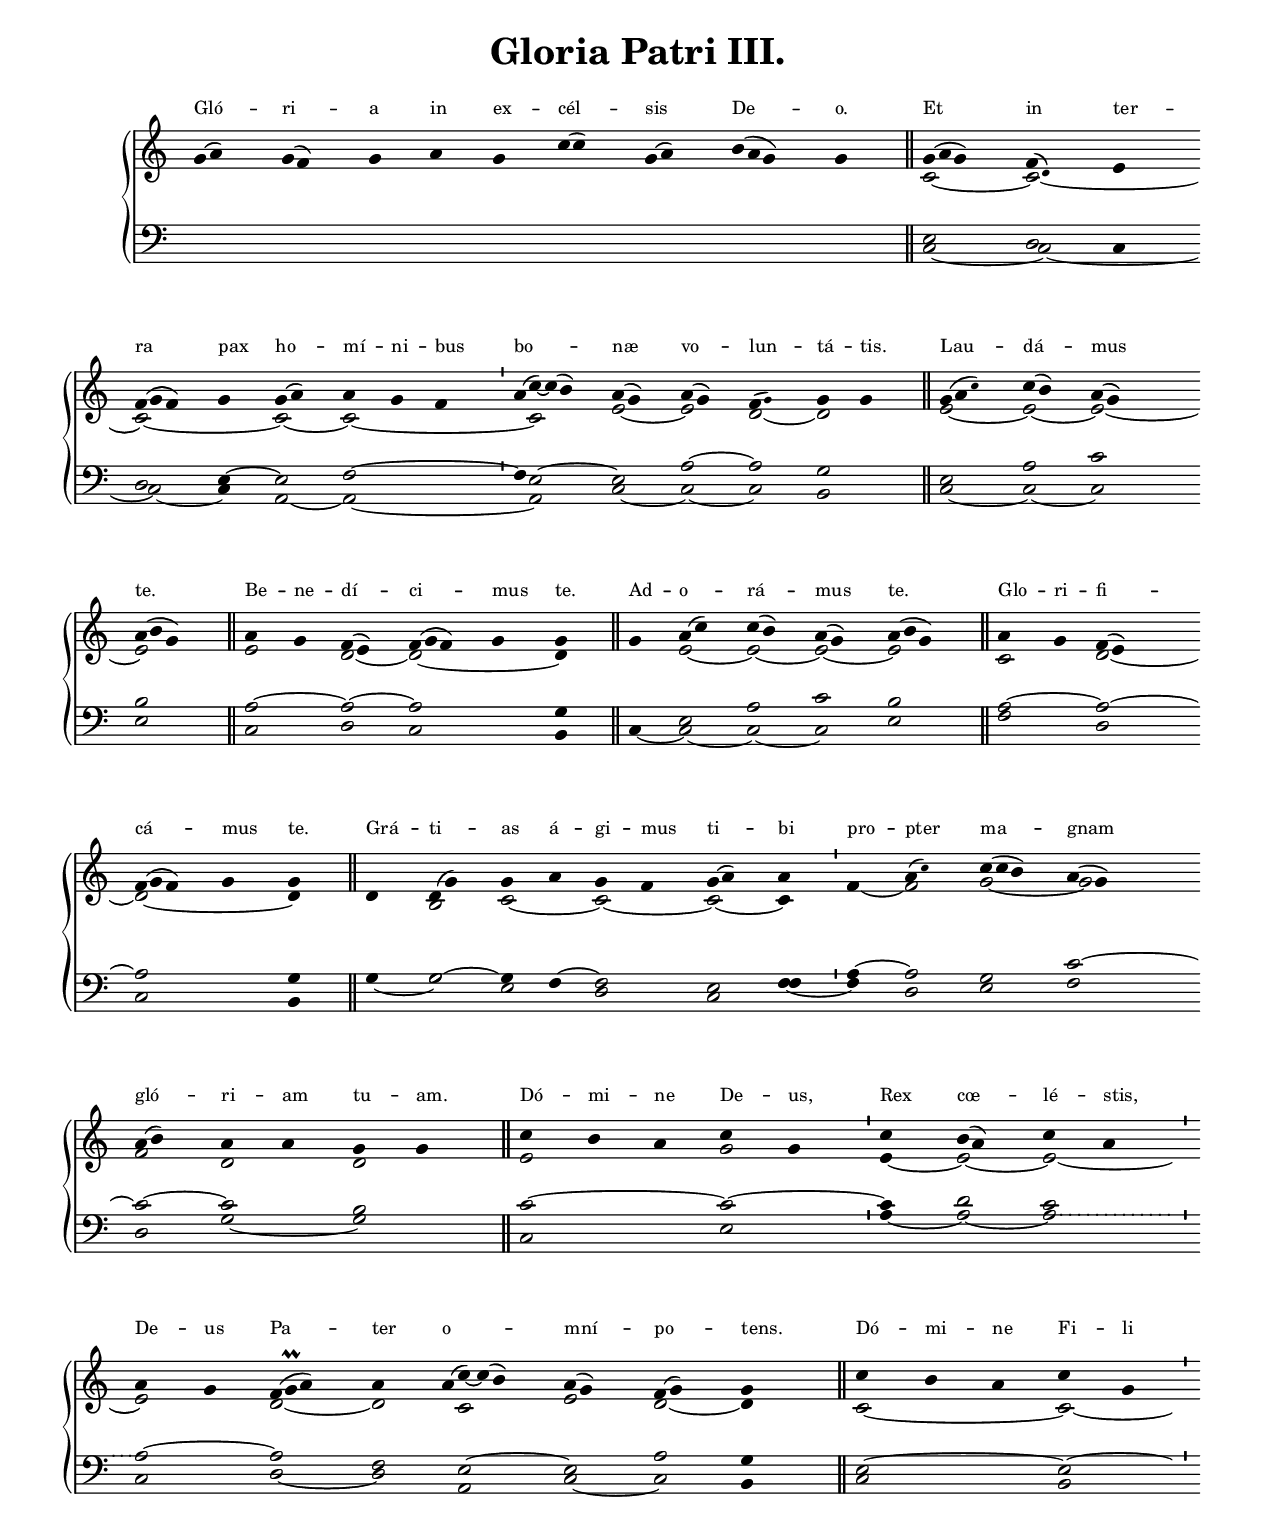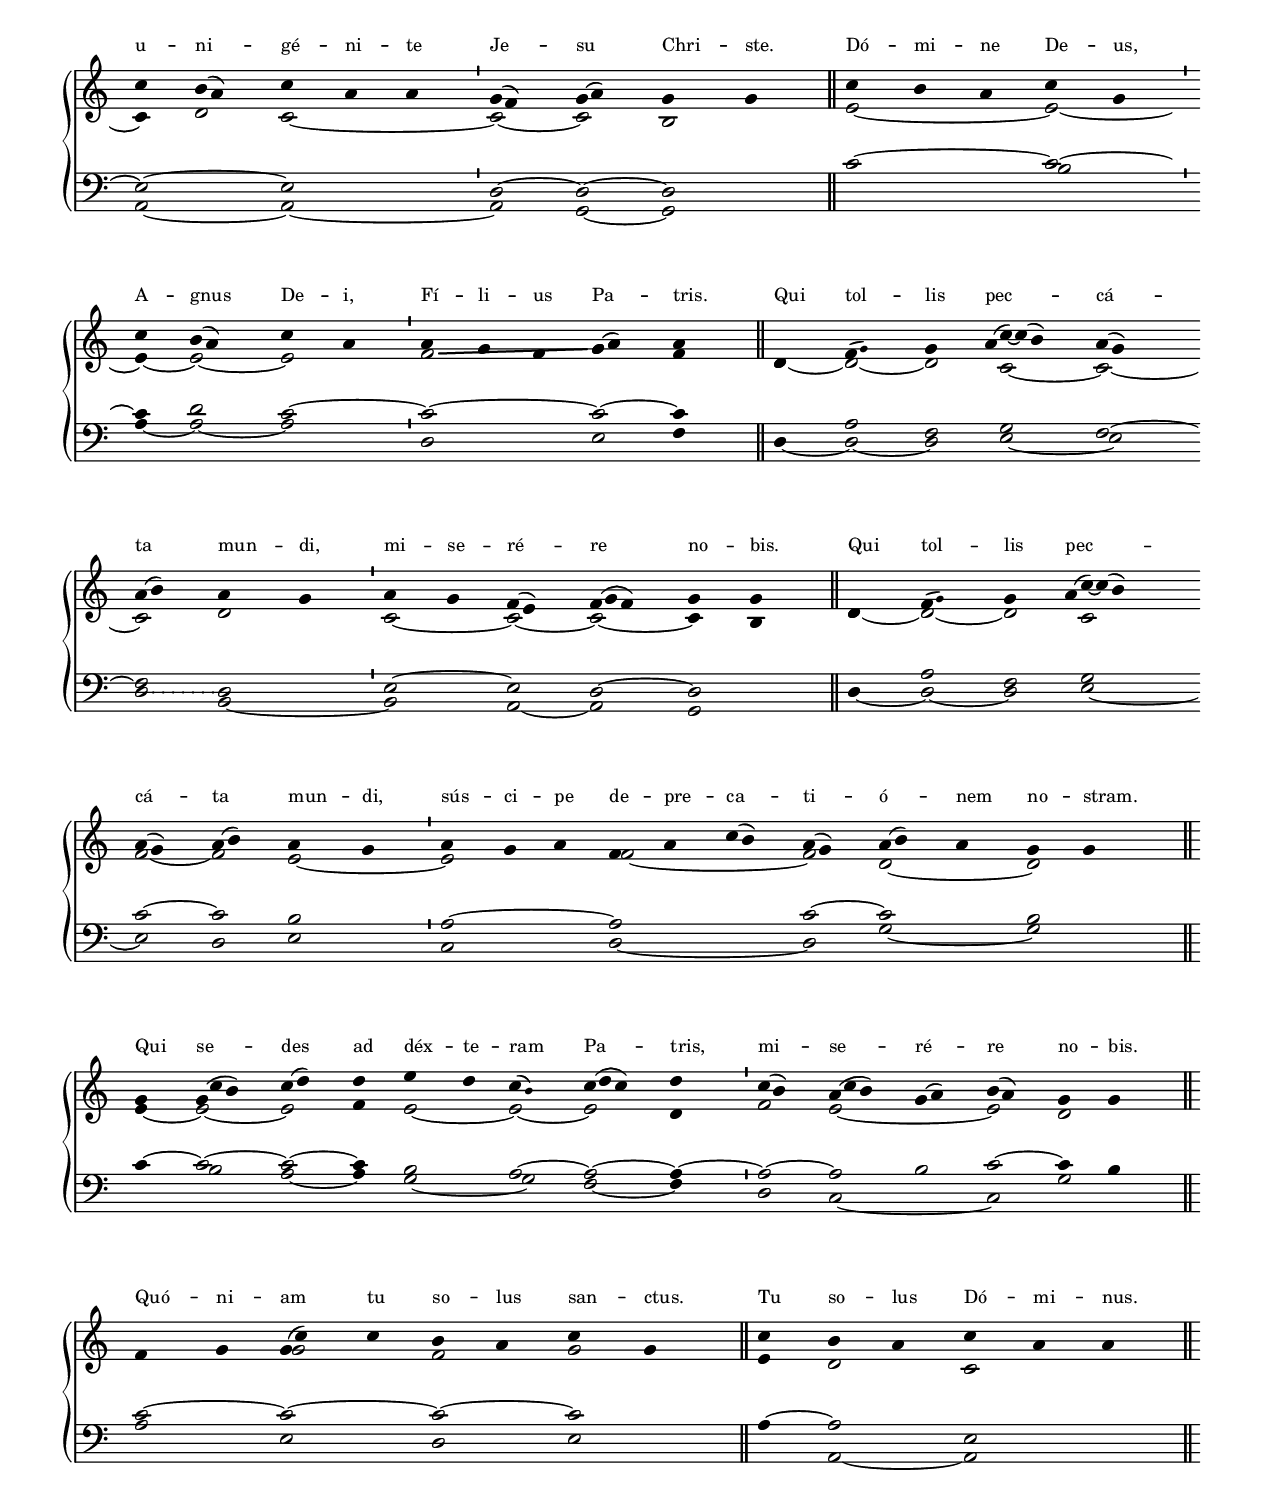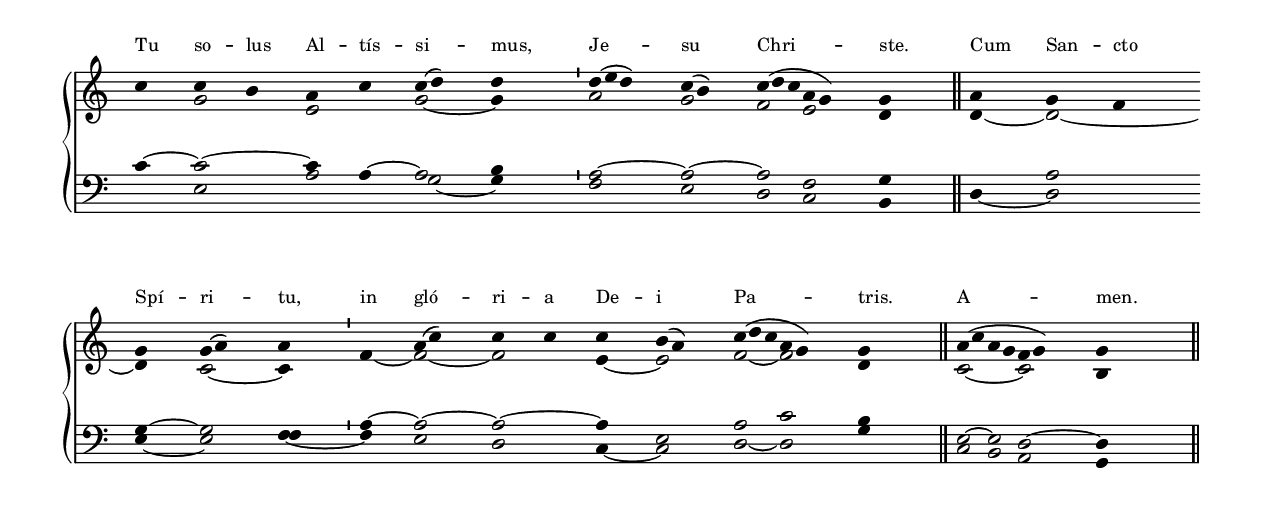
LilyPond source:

\version "2.18"
\include "gregorian.ly"
\include "noh2.ily"

%Page reference: page v.19
%(volume.page)

global = {
 \key g \mixolydian
 \cadenzaOn 
 \override Glissando #'thickness = #2.0
}

\header {
  title = \markup \center-column {"Gloria Patri III." \vspace #1 }
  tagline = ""
  composer = ""
}

\paper {
 #(include-special-characters)
  oddHeaderMarkup = \markup \fill-line {
    \line {}
    \center-column {
      \on-the-fly #first-page     " "
      \on-the-fly #not-first-page ""
    }
    \line { \on-the-fly #print-page-number-check-first \fromproperty #'page:page-number-string }
  }
  evenHeaderMarkup = \markup \fill-line {
    \line { \on-the-fly #print-page-number-check-first \fromproperty #'page:page-number-string }
    \center-column { "" }
    \line {}
  }
}

chantText = \lyricmode {
Gló -- ri -- a in ex -- cél -- sis De -- o. 
Et in ter -- ra pax ho -- mí -- ni -- bus bo -- næ vo -- lun -- tá -- tis. 
Lau -- dá -- mus te. 
Be -- ne -- dí -- ci -- mus te. 
Ad -- o -- rá -- mus te. 
Glo -- ri -- fi -- cá -- mus te. 
Grá -- ti -- as á -- gi -- mus ti -- bi pro -- pter ma -- gnam gló -- ri -- am tu -- am. 
Dó -- mi -- ne De -- us, Rex cœ -- lé -- stis, De -- us Pa -- ter o -- mní -- po -- tens. 
Dó -- mi -- ne Fi -- li u -- ni -- gé -- ni -- te Je -- su Chri -- ste. 
Dó -- mi -- ne De -- us, A -- gnus De -- i, Fí -- li -- us Pa -- tris. 
Qui tol -- lis pec -- cá -- ta mun -- di, mi -- se -- ré -- re no -- bis. 
Qui tol -- lis pec -- cá -- ta mun -- di, sús -- ci -- pe de -- pre -- ca -- ti -- ó -- nem no -- stram. 
Qui se -- des ad déx -- te -- ram Pa -- tris, mi -- se -- ré -- re no -- bis. 
Quó -- ni -- am tu so -- lus san -- ctus. 
Tu so -- lus Dó -- mi -- nus. 
Tu so -- lus Al -- tís -- si -- mus, Je -- su Chri -- ste. 
Cum San -- cto Spí -- ri -- tu, in gló -- ri -- a De -- i Pa -- tris. 
A -- men. }

chantMusic = {
\tieDown   g'4 ( a'4) g'4 ( f'4) g'4 a'4 g'4 c''4 ( c''4) g'4 ( a'4) b'4 ( a'4 g'4) g'4 \finalis
 g'4 ( a'4 g'4) f'4 ( \once \tweak #'font-size #-4 d' ) e'4 \forceBreak
 f'4 ( g'4 f'4) g'4 g'4 ( a'4) a'4 g'4 f'4 \divisioMinima
 a'4 ( c''4) ~ c''4 ( b'4) a'4 ( g'4) a'4 ( g'4) f'4 ( \once \tweak #'font-size #-4 g' ) g'4 g'4 \finalis
 g'4 ( a'4 \once \tweak #'font-size #-4 c'' ) c''4 ( b'4) a'4 ( g'4) \forceBreak
 a'4 ( b'4 g'4) \finalis
 a'4 g'4 f'4 ( e'4) f'4 ( g'4 f'4) g'4 g'4 \finalis
 g'4 a'4 ( c''4) c''4 ( b'4) a'4 ( g'4) a'4 ( b'4 g'4) \finalis
 a'4 g'4 f'4 ( e'4) \forceBreak
 f'4 ( g'4 f'4) g'4 g'4 \finalis
 d'4 d'4 ( g'4) g'4 a'4 g'4 f'4 g'4 ( a'4) a'4 \divisioMinima
 f'4 a'4 ( \once \tweak #'font-size #-4 c'' ) c''4 ( c''4 b'4) a'4 ( g'4) \forceBreak
 a'4 ( b'4) a'4 a'4 g'4 g'4 \finalis
 c''4 b'4 a'4 c''4 g'4 \divisioMinima
 c''4 b'4 ( a'4) c''4 a'4 \divisioMinima
 \forceBreak
 a'4 g'4 f'4 ( g'\prall a'4) a'4 a'4 ( c''4) ~ c''4 ( b'4) a'4 ( g'4) f'4 ( g'4) g'4 \finalis
 c''4 b'4 a'4 c''4 g'4 \divisioMinima
 \forceBreak
 c''4 b'4 ( a'4) c''4 a'4 a'4 \divisioMinima
 g'4 ( f'4) g'4 ( a'4) g'4 g'4 \finalis
 c''4 b'4 a'4 c''4 g'4 \divisioMinima
 \forceBreak
 c''4 b'4 ( a'4) c''4 a'4 \divisioMinima
 a'4 g'4 f'4 g'4 ( a'4) a'4 \finalis
 d'4 f'4 ( \once \tweak #'font-size #-4 g' ) g'4 a'4 ( c''4) ~ c''4 ( b'4) a'4 ( g'4) \forceBreak
 a'4 ( b'4) a'4 g'4 \divisioMinima
 a'4 g'4 f'4 ( e'4) f'4 ( g'4 f'4) g'4 g'4 \finalis
 d'4 f'4 ( \once \tweak #'font-size #-4 g' ) g'4 a'4 ( c''4) ~ c''4 ( b'4) \forceBreak
 a'4 ( g'4) a'4 ( b'4) a'4 g'4 \divisioMinima
 a'4 g'4 a'4 f'4 a'4 c''4 ( b'4) a'4 ( g'4) a'4 ( b'4) a'4 g'4 g'4 \finalis
 \forceBreak
 g'4 g'4 (c''4 b'4) c''4 (d''4) d''4 e''4 d''4 c''4 ( \once \tweak #'font-size #-4 b' ) c''4 ( d''4 c''4) d''4 \divisioMinima
 c''4 ( b'4) a'4 ( c''4 b'4) g'4 ( a'4) b'4 ( a'4) g'4 g'4 \finalis
 \forceBreak
 f'4 g'4 g'4 ( c''4) c''4 b'4 a'4 c''4 g'4 \finalis
 c''4 b'4 a'4 c''4 a'4 a'4 \finalis
 \forceBreak
 c''4 c''4 b'4 a'4 c''4 c''4 ( d''4) d''4 \divisioMinima
 d''4 ( e''4 d''4) c''4 ( b'4) c''4 ( d''4 c''4 a'4 g'4) g'4 \finalis
 a'4 g'4 f'4 \forceBreak
 g'4 g'4 ( a'4) a'4 \divisioMinima
 f'4 a'4 ( c''4) c''4 c''4 c''4 b'4 ( a'4) c''4 ( d''4 c''4 a'4 g'4) g'4 \finalis
 a'4 ( c''4 a'4 g'4 f'4 g'4) g'4 \finalis

}

altoMusic = {
r2*15/2 \finalis
c'2*3/2 ~ c'2*3/2 ~ c'2*4/2 ~ c'2 ~ c'2*4/2 ~ c'2*3/2 e'2 ~ e'2 d'2 ~ d'2 \finalis
e'2*3/2 ~ e'2 ~ e'2 ~ e'2*3/2 \finalis
e'2 d'2 ~ d'2*4/2 ~ d'4 \finalis
r4 e'2 ~ e'2 ~ e'2 ~ e'2*3/2 \finalis
c'2 d'2 ~ d'2*4/2 ~ d'4 \finalis
r4 b2 c'2 ~ c'2 ~ c'2 ~ c'4 \divisioMinima
f'4 ~ f'2 g'2*3/2 ~ g'2 f'2 d'2 d'2 \finalis
e'2*3/2 g'2 \divisioMinima
e'4 ~ e'2 ~ e'2 ~ \divisioMinima
e'2 d'2*3/2 ~ d'2 c'2*3/2 e'2 d'2 ~ d'4 \finalis
c'2*3/2 ~ c'2 ~ \divisioMinima
c'4 d'2 c'2*3/2 ~ \divisioMinima
c'2 ~ c'2 b2 \finalis
e'2*3/2 ~ e'2 ~ \divisioMinima
e'4 ~ e'2 ~ e'2 \divisioMinima
f'2*3/2 -\tweak Glissando.Y-offset #-0.8 \glissando g'4 a'4 f'4 \finalis
d'4 ~ d'2 ~ d'2 c'2*3/2 ~ c'2 ~ c'2 d'2 \divisioMinima
c'2 ~ c'2 ~ c'2*3/2 ~ c'4 b4 \finalis
d'4 ~ d'2 ~ d'2 c'2*3/2 f'2 ~ f'2 e'2 ~ \divisioMinima
e'2*3/2 f'2*4/2 ~ f'2 d'2*3/2 ~ d'2 \finalis
e'4 ~ e'2*3/2 ~ e'2 f'4 e'2 ~ e'2 ~ e'2*3/2 d'4 \divisioMinima
f'2 e'2*5/2 ~ e'2 d'2 \finalis
r2 g'2*3/2 f'2 g'2 \finalis
e'4 d'2 c'2*3/2 \finalis
r4 g'2 e'2 g'2 ~ g'4 \divisioMinima
a'2*3/2 g'2 f'2*3/2 e'2 d'4 \finalis
d'4 ~ d'2 ~ d'4 c'2 ~ c'4 \divisioMinima
f'4 ~ f'2 ~ f'2 e'4 ~ e'2 f'2*3/2 ~ f'2 d'4 \finalis
c'2*4/2 ~ c'2 b4 \finalis
}

tenorMusic = {
r2*15/2 \finalis
e2*3/2 d2 c4 d2*3/2 e4 ~ e2 f2*3/2 ~ \divisioMinima
f4 e2*3/2 ~ e2 a2 ~ a2 g2 \finalis
e2*3/2 a2 c'2 b2*3/2 \finalis
a2 ~ a2 ~ a2*4/2 g4 \finalis
r4 e2 a2 c'2 b2*3/2 \finalis
a2 ~ a2 ~ a2*4/2 g4 \finalis
r4 g2 ~ g4 f4 ~ f2 e2 \shiftRight f4 \divisioMinima
a4 ~ a2 g2*3/2 c'2 ~ c'2 ~ c'2 b2 \finalis
c'2*3/2 ~ c'2 ~ \divisioMinima
c'4 d'2 c'2 \divisioMinima
a2 ~ a2*3/2 f2 e2*3/2 ~ e2 a2 g4 \finalis
e2*3/2 ~ e2 ~ \divisioMinima
e2*3/2 ~ e2*3/2 \divisioMinima
d2 ~ d2 ~ d2 \finalis
c'2*3/2 ~ c'2 ~ \divisioMinima
c'4 d'2 c'2 ~ \divisioMinima
c'2*3/2 ~ c'2 ~ c'4 \finalis
r4 a2 f2 g2*3/2 f2 ~ f2 d2 \divisioMinima
e2 ~ e2 d2*3/2 ~ d2 \finalis
r4 a2 f2 g2*3/2 c'2 ~ c'2 b2 \divisioMinima
a2*3/2 ~ a2*4/2 c'2 ~ c'2*3/2 b2 \finalis
c'4 ~ c'2*3/2 ~ c'2 ~ c'4 b2 a2 ~ a2*3/2 ~ a4 ~ \divisioMinima
a2 ~ a2*3/2 b2 c'2 ~ c'4 b4 \finalis
c'2 ~ c'2*3/2 ~ c'2 ~ c'2 \finalis
a4 ~ a2 e2*3/2 \finalis
c'4 ~ c'2 ~ c'4 a4 ~ a2 b4 \divisioMinima
a2*3/2 ~ a2 ~ a2*3/2 f2 g4 \finalis
r4 a2 g4 ~ g2 \shiftRight f4 \divisioMinima
a4 ~ a2 ~ a2 ~ a4 e2 a2*3/2 c'2 b4 \finalis
e2 ~ e2 d2 ~ d4 \finalis
}

bassMusic = {
r2*15/2 \finalis
c2*3/2 ~ c2*3/2 ~ c2*3/2 ~ c4 a,2 ~ a,2*4/2 ~ a,2*3/2 c2 ~ c2 ~ c2 b,2 \finalis
c2*3/2 ~ c2 ~ c2 e2*3/2 \finalis
c2 d2 c2*4/2 b,4 \finalis
c4 ~ c2 ~ c2 ~ c2 e2*3/2 \finalis
f2 d2 c2*4/2 b,4 \finalis
g4 ~ g2 e2 d2 c2 f4 ~ \divisioMinima
f4 d2 e2*3/2 f2 d2 g2 ~ g2 \finalis
c2*3/2 e2 \divisioMinima
a4 ~ a2 ~ a2 \divisioMinima
c2 d2*3/2 ~ d2 a,2*3/2 c2 ~ c2 b,4 \finalis
c2*3/2 b,2 \divisioMinima
a,2*3/2 ~ a,2*3/2 ~ \divisioMinima
a,2 g,2 ~ g,2 \finalis
r2*3/2 b2 \divisioMinima
a4 ~ a2 ~ a2 \divisioMinima
d2*3/2 e2 f4 \finalis
d4 ~ d2 ~ d2 e2*3/2 ~ e2 d2 b,2 ~ \divisioMinima
b,2 a,2 ~ a,2*3/2 g,2 \finalis
d4 ~ d2 ~ d2 e2*3/2 ~ e2 d2 e2 \divisioMinima
c2*3/2 d2*4/2 ~ d2 g2*3/2 ~ g2 \finalis
r4 b2*3/2 a2 ~ a4 g2 ~ g2 f2*3/2 ~ f4 \divisioMinima
d2 c2*5/2 ~ c2 g2 \finalis
a2 e2*3/2 d2 e2 \finalis
r4 a,2 ~ a,2*3/2 \finalis
r4 e2 a2 g2 ~ g4 \divisioMinima
f2*3/2 e2 d2*3/2 c2 b,4 \finalis
d4 ~ d2 e4 ~ e2 f4 ~ \divisioMinima
f4 e2 d2 c4 ~ c2 d2*3/2 ~ d2 g4 \finalis
c2 b,2 a,2 g,4 \finalis
}

voiceLines = {
\voiceLineStyle


s2*112/2
\allowVoiceLineBreak
\voiceLine "down" "down" a2*2/2 a2*1/2


s2*57/2
\allowVoiceLineBreak
\voiceLine "down" "down" d2*2/2 d2*1/2


}

\score{
  <<
    \new Lyrics
    \new GrandStaff <<
      \set GrandStaff.autoBeaming = ##f
      \set GrandStaff.instrumentName = \markup \center-column {
        ""
      }
      \new Staff = up <<
        \new Voice = "chant" {
          \voiceOne \global \chantMusic
        }
        \new Voice {
          \voiceTwo \global \altoMusic
        }
      >>

      \new Staff = down <<
        \clef bass
        \new Voice {
          \voiceOne \global \tenorMusic
        }
        \new Voice {
          \voiceTwo \global \bassMusic
        }
	\new Voice {
        \voiceThree \global \voiceLines
        }
      >>
    >>
    \context Lyrics {
      \lyricsto chant {
      \chantText
    }
    }
  >>
  \layout{
  }
  
}
